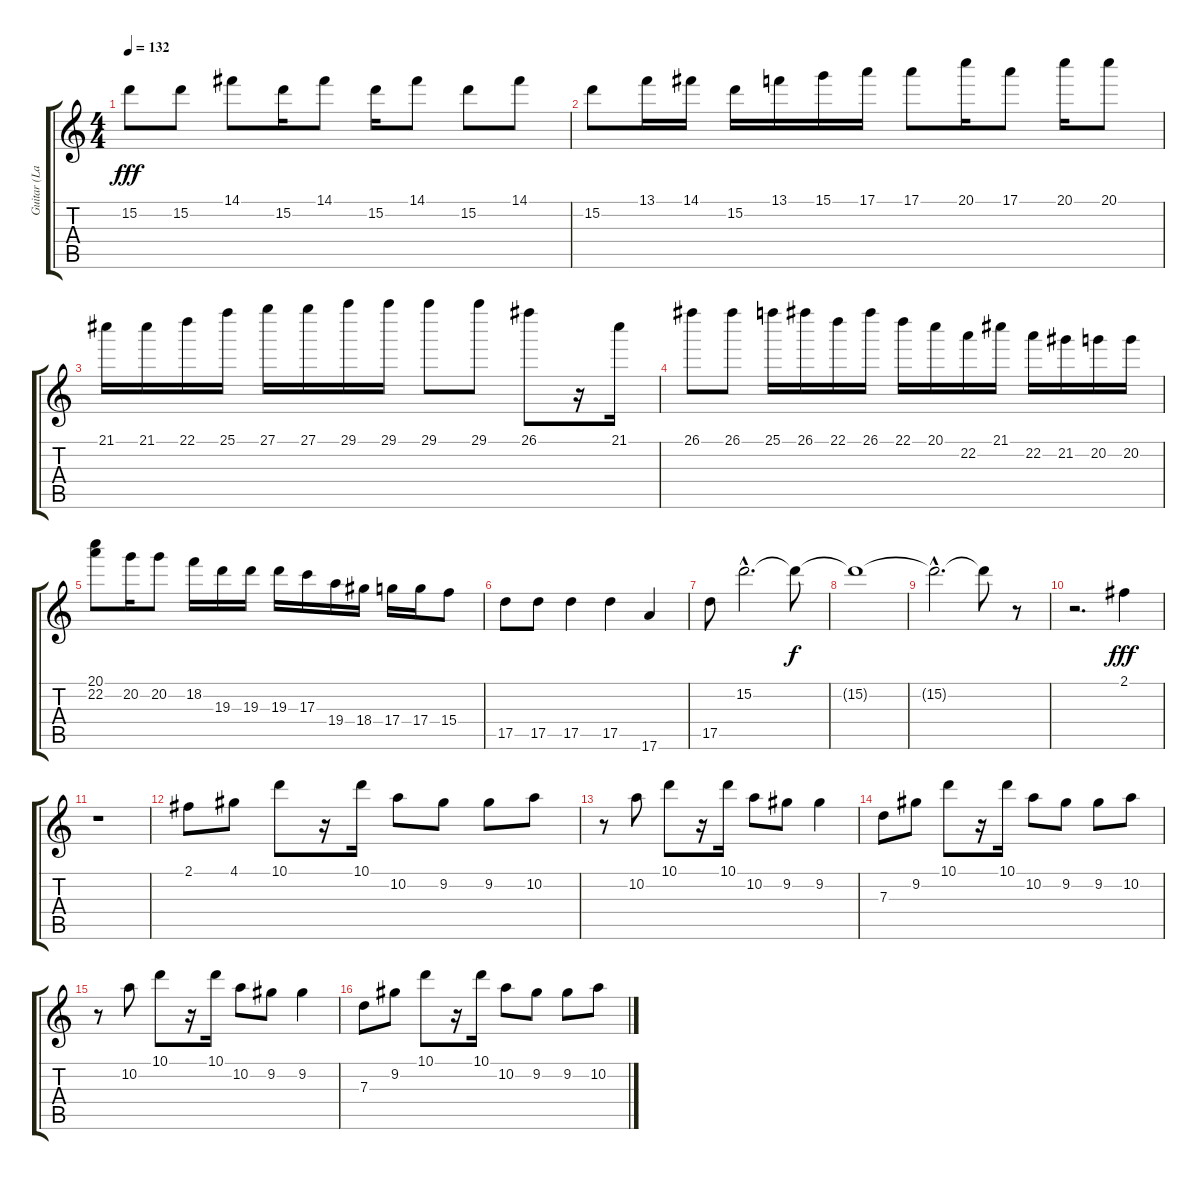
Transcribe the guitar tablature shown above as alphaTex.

\track ("Guitar (Larry LaLonde)" "Guitar (La") {instrument overdrivenguitar}
\staff {score tabs}
\tuning (E4 B3 G3 D3 A2 E2) {hide}
\ts (4 4)
\tempo 132
\clef g2
\ks c
15.2.8{dy fff} 15.2.8 14.1.8 15.2.16 14.1.8 15.2.16 14.1.8 15.2.8 14.1.8 |
15.2.8 13.1.16 14.1.16 15.2.16 13.1.16 15.1.16 17.1.16 17.1.8 20.1.16 17.1.8 20.1.16 20.1.8 |
21.1.16 21.1.16 22.1.16 25.1.16 27.1.16 27.1.16 29.1.16 29.1.16 29.1.8 29.1.8 26.1.8 r.16 21.1.16 |
26.1.8 26.1.8 25.1.16 26.1.16 22.1.16 26.1.16 22.1.16 20.1.16 22.2.16 21.1.16 22.2.16 21.2.16 20.2.16 20.2.16 |
(20.1 22.2).8 20.2.16 20.2.8 18.2.16 19.3.16 19.3.16 19.3.16 17.3.16 19.4.16 18.4.16 17.4.16 17.4.16 15.4.8 |
17.5.8 17.5.8 17.5.4 17.5.4 17.6.4 |
17.5.8 15.2{hac}.2{d} 15.2{t}.8{dy f} |
15.2{t}.1 |
15.2{hac t}.2{d} 15.2{t}.8 r.8 |
r.2{d} 2.1.4{dy fff} |
r.1 |
2.1.8 4.1.8 10.1.8 r.16 10.1.16 10.2.8 9.2.8 9.2.8 10.2.8 |
r.8 10.2.8 10.1.8 r.16 10.1.16 10.2.8 9.2.8 9.2.4 |
7.3.8 9.2.8 10.1.8 r.16 10.1.16 10.2.8 9.2.8 9.2.8 10.2.8 |
r.8 10.2.8 10.1.8 r.16 10.1.16 10.2.8 9.2.8 9.2.4 |
7.3.8 9.2.8 10.1.8 r.16 10.1.16 10.2.8 9.2.8 9.2.8 10.2.8
